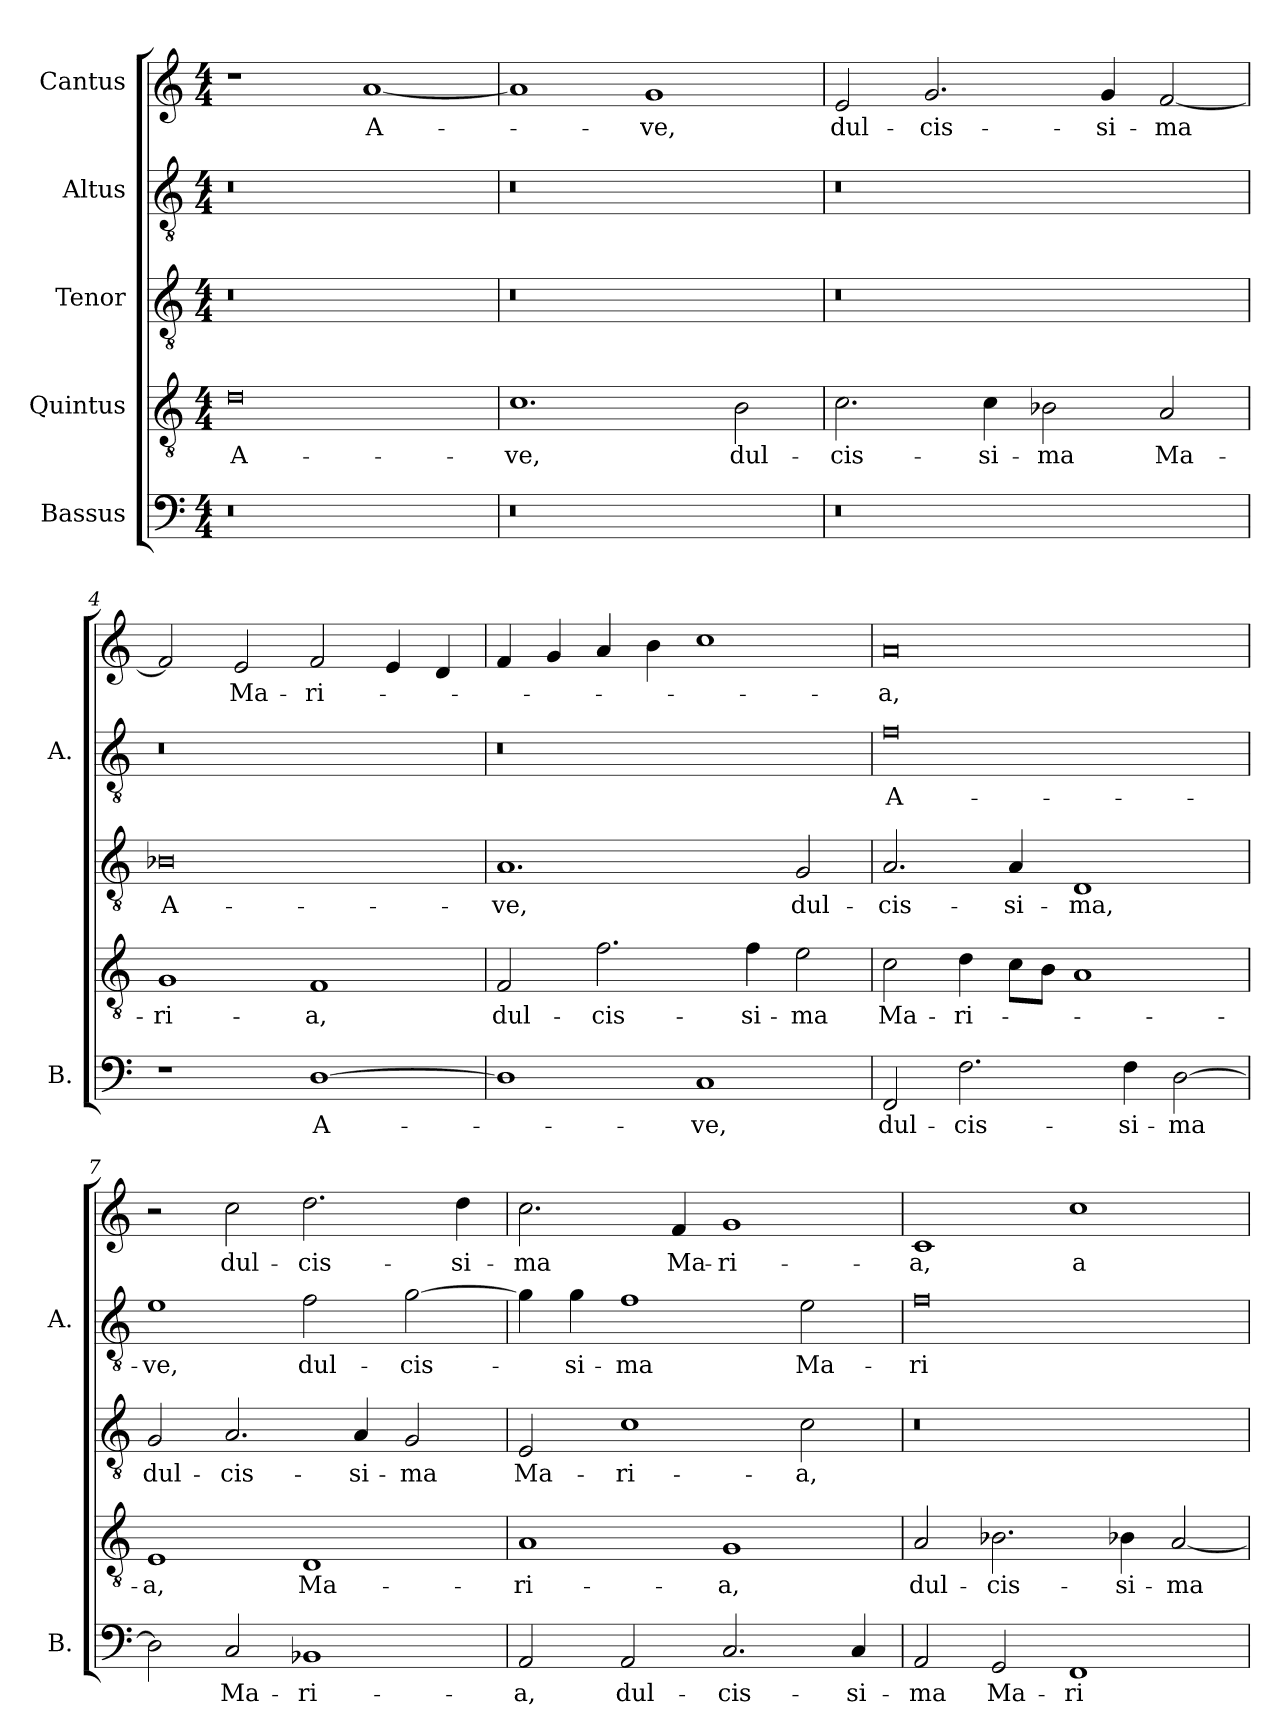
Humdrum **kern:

**kern	**text	**kern	**text	**kern	**text	**kern	**text	**kern	**text
*part5	*part5	*part4	*part4	*part3	*part3	*part2	*part2	*part1	*part1
*staff5	*staff5	*staff4	*staff4	*staff3	*staff3	*staff2	*staff2	*staff1	*staff1
*I"Bassus	*	*I"Quintus	*	*I"Tenor	*	*I"Altus	*	*I"Cantus	*
*I'B.	*	*	*	*	*	*I'A.	*	*	*
*clefF4	*	*clefGv2	*	*clefGv2	*	*clefGv2	*	*clefG2	*
*k[]	*	*k[]	*	*k[]	*	*k[]	*	*k[]	*
*C:	*	*C:	*	*C:	*	*C:	*	*C:	*
*M4/4	*	*M4/4	*	*M4/4	*	*M4/4	*	*M4/4	*
=1	=1	=1	=1	=1	=1	=1	=1	=1	=1
!LO:N:vis=0	!	!	!	!LO:N:vis=0	!	!LO:N:vis=0	!	!	!
1r	.	0d\	A-	1r	.	1r	.	1r	.
1ryy	.	.	.	1ryy	.	1ryy	.	[1a/	A-
=2	=2	=2	=2	=2	=2	=2	=2	=2	=2
!LO:N:vis=0	!	!	!	!LO:N:vis=0	!	!LO:N:vis=0	!	!	!
1r	.	1.c\	-ve,	1r	.	1r	.	1a/]	.
1ryy	.	.	.	1ryy	.	1ryy	.	1g/	-ve,
.	.	2B\	dul-	.	.	.	.	.	.
=3	=3	=3	=3	=3	=3	=3	=3	=3	=3
!LO:N:vis=0	!	!	!	!LO:N:vis=0	!	!LO:N:vis=0	!	!	!
1r	.	2.c\	-cis-	1r	.	1r	.	2e/	dul-
.	.	.	.	.	.	.	.	2.g/	-cis-
.	.	4c\	-si-	.	.	.	.	.	.
1ryy	.	2B-X\	-ma	1ryy	.	1ryy	.	.	.
.	.	.	.	.	.	.	.	4g/	-si-
.	.	2A/	Ma-	.	.	.	.	[2f/	-ma
=4	=4	=4	=4	=4	=4	=4	=4	=4	=4
!	!	!	!	!	!	!LO:N:vis=0	!	!	!
1r	.	1G/	-ri-	0B-X\	A-	1r	.	2f/]	.
.	.	.	.	.	.	.	.	2e/	Ma-
[1D\	A-	1F/	-a,	.	.	1ryy	.	2f/	-ri-
.	.	.	.	.	.	.	.	4e/	.
.	.	.	.	.	.	.	.	4d/	.
=5	=5	=5	=5	=5	=5	=5	=5	=5	=5
!	!	!	!	!	!	!LO:N:vis=0	!	!	!
1D\]	.	2F/	dul-	1.A/	-ve,	1r	.	4f/	.
.	.	.	.	.	.	.	.	4g/	.
.	.	2.f\	-cis-	.	.	.	.	4a/	.
.	.	.	.	.	.	.	.	4b\	.
1C/	-ve,	.	.	.	.	1ryy	.	1cc\	.
.	.	4f\	-si-	.	.	.	.	.	.
.	.	2e\	-ma	2G/	dul-	.	.	.	.
=6	=6	=6	=6	=6	=6	=6	=6	=6	=6
2FF/	dul-	2c\	Ma-	2.A/	-cis-	0f\	A-	0a/	-a,
2.F\	-cis-	4d\	-ri-	.	.	.	.	.	.
.	.	8c\L	.	4A/	-si-	.	.	.	.
.	.	8B\J	.	.	.	.	.	.	.
.	.	1A/	.	1D/	-ma,	.	.	.	.
4F\	-si-	.	.	.	.	.	.	.	.
[2D\	-ma	.	.	.	.	.	.	.	.
=7	=7	=7	=7	=7	=7	=7	=7	=7	=7
2D\]	.	1E/	-a,	2G/	dul-	1e\	-ve,	2r	.
2C/	Ma-	.	.	2.A/	-cis-	.	.	2cc\	dul-
1BB-X/	-ri-	1D/	Ma-	.	.	2f\	dul-	2.dd\	-cis-
.	.	.	.	4A/	-si-	.	.	.	.
.	.	.	.	2G/	-ma	[2g\	-cis-	.	.
.	.	.	.	.	.	.	.	4dd\	-si-
=8	=8	=8	=8	=8	=8	=8	=8	=8	=8
2AA/	-a,	1A/	-ri-	2E/	Ma-	4g\]	.	2.cc\	-ma
.	.	.	.	.	.	4g\	-si-	.	.
2AA/	dul-	.	.	1c\	-ri-	1f\	-ma	.	.
.	.	.	.	.	.	.	.	4f/	Ma-
2.C/	-cis-	1G/	-a,	.	.	.	.	1g/	-ri-
.	.	.	.	2c\	-a,	2e\	Ma-	.	.
4C/	-si-	.	.	.	.	.	.	.	.
=9	=9	=9	=9	=9	=9	=9	=9	=9	=9
!	!	!	!	!LO:N:vis=0	!	!	!	!	!
2AA/	-ma	2A/	dul-	1r	.	0f\	-ri-	1c/	-a,
2GG/	Ma-	2.B-X\	-cis-	.	.	.	.	.	.
1FF/	-ri-	.	.	1ryy	.	.	.	1cc\	a-
.	.	4B-X\	-si-	.	.	.	.	.	.
.	.	[2A/	-ma	.	.	.	.	.	.
=	=	=	=	=	=	=	=	=	=
*-	*-	*-	*-	*-	*-	*-	*-	*-	*-
